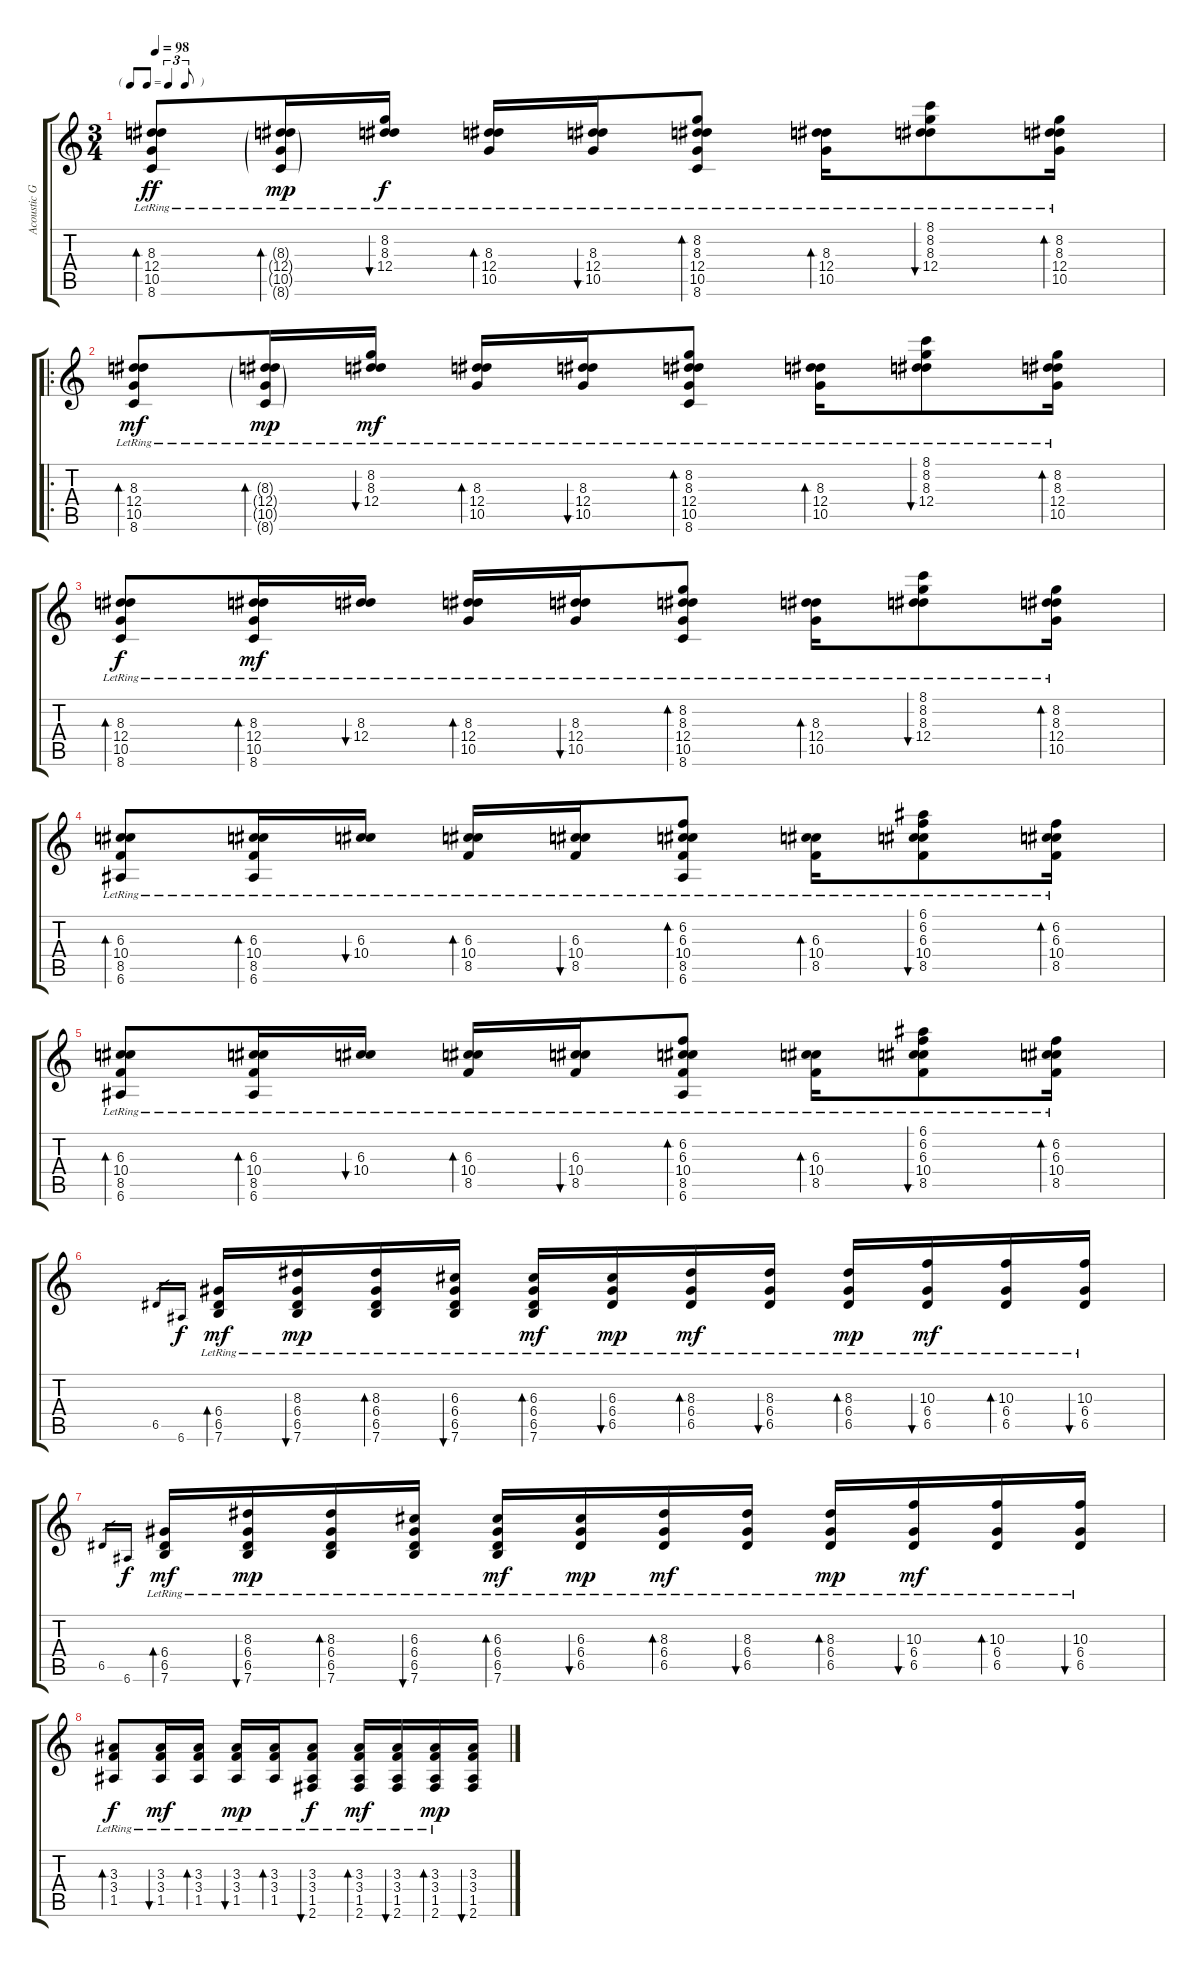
\track ("Acoustic Guitar" "Acoustic G") {instrument acousticguitarsteel}
\staff {score tabs}
\tuning (E4 B3 G3 D3 A2 E2) {hide}
\ts (3 4)
\tf triplet8th
\tempo 98
\clef g2
\ks c
(8.3{lr} 12.4{lr} 10.5{lr} 8.6{lr}).8{bd 60 dy ff} (8.3{g lr} 12.4{g lr} 10.5{g lr} 8.6{g}).16{bd 60 dy mp} (8.2 8.3{lr} 12.4{lr}).16{bu 60 dy f} (8.3{lr} 12.4{lr} 10.5{lr}).16{bd 60} (8.3{lr} 12.4{lr} 10.5{lr}).16{bu 60} (8.2 8.3{lr} 12.4 10.5{lr} 8.6{lr}).8{bd 60} (8.3{lr} 12.4{lr} 10.5{lr}).16{bd 60} (8.1{lr} 8.2{lr} 8.3{lr} 12.4{lr}).8{bu 60} (8.2{lr} 8.3{lr} 12.4{lr} 10.5{lr}).16{bd 60} |
\ro
(8.3{lr} 12.4{lr} 10.5{lr} 8.6{lr}).8{bd 60 dy mf volume 15 instrument electricguitarjazz} (8.3{g lr} 12.4{g lr} 10.5{g lr} 8.6{g}).16{bd 60 dy mp} (8.2 8.3{lr} 12.4{lr}).16{bu 60 dy mf} (8.3{lr} 12.4{lr} 10.5{lr}).16{bd 60} (8.3{lr} 12.4{lr} 10.5{lr}).16{bu 60} (8.2 8.3{lr} 12.4 10.5{lr} 8.6{lr}).8{bd 60} (8.3{lr} 12.4{lr} 10.5{lr}).16{bd 60} (8.1{lr} 8.2{lr} 8.3{lr} 12.4{lr}).8{bu 60} (8.2{lr} 8.3{lr} 12.4{lr} 10.5{lr}).16{bd 60} |
(8.3{lr} 12.4{lr} 10.5{lr} 8.6{lr}).8{bd 60 dy f} (8.3{lr} 12.4{lr} 10.5{lr} 8.6).16{bd 60 dy mf} (8.3{lr} 12.4{lr}).16{bu 60} (8.3{lr} 12.4{lr} 10.5{lr}).16{bd 60} (8.3{lr} 12.4{lr} 10.5{lr}).16{bu 60} (8.2 8.3{lr} 12.4 10.5{lr} 8.6{lr}).8{bd 60} (8.3{lr} 12.4{lr} 10.5{lr}).16{bd 60} (8.1{lr} 8.2{lr} 8.3{lr} 12.4{lr}).8{bu 60} (8.2{lr} 8.3{lr} 12.4{lr} 10.5{lr}).16{bd 60} |
(6.3{lr} 10.4{lr} 8.5{lr} 6.6{lr}).8{bd 60} (6.3{lr} 10.4{lr} 8.5{lr} 6.6).16{bd 60} (6.3{lr} 10.4{lr}).16{bu 60} (6.3{lr} 10.4{lr} 8.5{lr}).16{bd 60} (6.3{lr} 10.4{lr} 8.5{lr}).16{bu 60} (6.2 6.3{lr} 10.4 8.5{lr} 6.6{lr}).8{bd 60} (6.3{lr} 10.4{lr} 8.5{lr}).16{bd 60} (6.1{lr} 6.2{lr} 6.3{lr} 10.4{lr} 8.5).8{bu 60} (6.2{lr} 6.3{lr} 10.4{lr} 8.5{lr}).16{bd 60} |
(6.3{lr} 10.4{lr} 8.5{lr} 6.6{lr}).8{bd 60} (6.3{lr} 10.4{lr} 8.5{lr} 6.6).16{bd 60} (6.3{lr} 10.4{lr}).16{bu 60} (6.3{lr} 10.4{lr} 8.5{lr}).16{bd 60} (6.3{lr} 10.4{lr} 8.5{lr}).16{bu 60} (6.2 6.3{lr} 10.4 8.5{lr} 6.6{lr}).8{bd 60} (6.3{lr} 10.4{lr} 8.5{lr}).16{bd 60} (6.1{lr} 6.2{lr} 6.3{lr} 10.4{lr} 8.5).8{bu 60} (6.2{lr} 6.3{lr} 10.4{lr} 8.5{lr}).16{bd 60} |
6.5.16{gr} 6.6.16{gr dy f} (6.4{lr} 6.5{lr} 7.6{lr}).16{bd 30 dy mf} (8.3 6.4{lr} 6.5 7.6{lr}).16{bu 30 dy mp} (8.3{lr} 6.4{lr} 6.5{lr} 7.6{lr}).16{bd 30} (6.3{lr} 6.4{lr} 6.5{lr} 7.6{lr}).16{bu 30} (6.3{lr} 6.4{lr} 6.5{lr} 7.6{lr}).16{bd 30 dy mf} (6.3{lr} 6.4{lr} 6.5{lr}).16{bu 30 dy mp} (8.3{lr} 6.4{lr} 6.5{lr}).16{bd 30 dy mf} (8.3{lr} 6.4{lr} 6.5{lr}).16{bu 30} (8.3{lr} 6.4{lr} 6.5{lr}).16{bd 30 dy mp} (10.3{lr} 6.4{lr} 6.5{lr}).16{bu 30 dy mf} (10.3{lr} 6.4{lr} 6.5{lr}).16{bd 30} (10.3{lr} 6.4{lr} 6.5{lr}).16{bu 30} |
6.5.16{gr} 6.6.16{gr dy f} (6.4{lr} 6.5{lr} 7.6{lr}).16{bd 30 dy mf} (8.3 6.4{lr} 6.5 7.6{lr}).16{bu 30 dy mp} (8.3{lr} 6.4{lr} 6.5{lr} 7.6{lr}).16{bd 30} (6.3{lr} 6.4{lr} 6.5{lr} 7.6{lr}).16{bu 30} (6.3{lr} 6.4{lr} 6.5{lr} 7.6{lr}).16{bd 30 dy mf} (6.3{lr} 6.4{lr} 6.5{lr}).16{bu 30 dy mp} (8.3{lr} 6.4{lr} 6.5{lr}).16{bd 30 dy mf} (8.3{lr} 6.4{lr} 6.5{lr}).16{bu 30} (8.3{lr} 6.4{lr} 6.5{lr}).16{bd 30 dy mp} (10.3{lr} 6.4{lr} 6.5{lr}).16{bu 30 dy mf} (10.3{lr} 6.4{lr} 6.5{lr}).16{bd 30} (10.3{lr} 6.4{lr} 6.5{lr}).16{bu 30} |
(3.3{lr} 3.4{lr} 1.5{lr}).8{bd 60 dy f} (3.3{lr} 3.4{lr} 1.5{lr}).16{bu 60 dy mf} (3.3{lr} 3.4{lr} 1.5{lr}).16{bd 60} (3.3{lr} 3.4{lr} 1.5{lr}).16{bu 60 dy mp} (3.3{lr} 3.4{lr} 1.5{lr}).16{bd 60} (3.3{lr} 3.4{lr} 1.5{lr} 2.6{lr}).8{bu 60 dy f} (3.3{lr} 3.4{lr} 1.5{lr} 2.6{lr}).16{bd 60 dy mf} (3.3{lr} 3.4{lr} 1.5{lr} 2.6{lr}).16{bu 60} (3.3{lr} 3.4{lr} 1.5{lr} 2.6{lr}).16{bd 60 dy mp} (3.3 3.4 1.5 2.6).16{bu 60}
